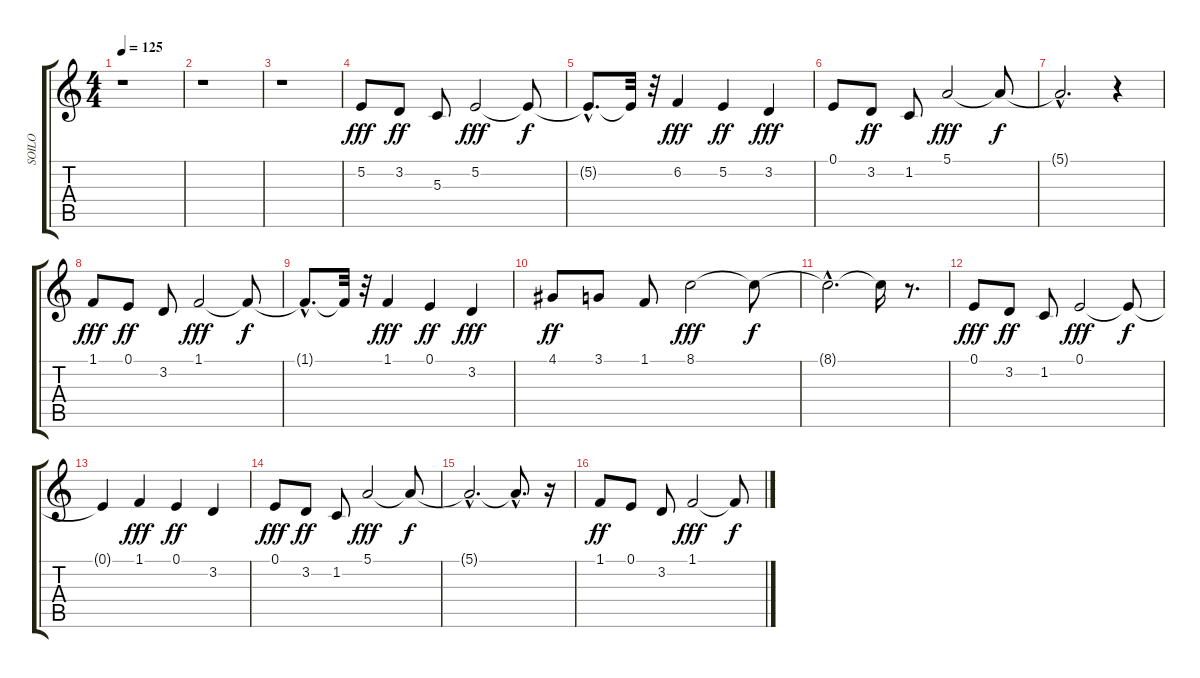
\track ("SOILO" "SOILO") {instrument lead8bassandlead}
\staff {score tabs}
\tuning (E4 B3 G3 D3 A2 E2) {hide}
\ts (4 4)
\tempo 125
\clef g2
\ks c
r.1{dy fff instrument lead8bassandlead} |
r.1 |
r.1 |
5.2.8 3.2.8{dy ff} 5.3.8 5.2.2{dy fff} 5.2{t}.8{dy f} |
5.2{hac t}.8{d} 5.2{t}.32 r.32 6.2.4{dy fff} 5.2.4{dy ff} 3.2.4{dy fff} |
0.1.8 3.2.8{dy ff} 1.2.8 5.1.2{dy fff} 5.1{t}.8{dy f} |
5.1{hac t}.2{d} r.4 |
1.1.8{dy fff} 0.1.8{dy ff} 3.2.8 1.1.2{dy fff} 1.1{t}.8{dy f} |
1.1{hac t}.8{d} 1.1{t}.32 r.32 1.1.4{dy fff} 0.1.4{dy ff} 3.2.4{dy fff} |
4.1.8{dy ff} 3.1.8 1.1.8 8.1.2{dy fff} 8.1{t}.8{dy f} |
8.1{hac t}.2{d} 8.1{t}.16 r.8{d} |
0.1.8{dy fff} 3.2.8{dy ff} 1.2.8 0.1.2{dy fff} 0.1{t}.8{dy f} |
0.1{t}.4 1.1.4{dy fff} 0.1.4{dy ff} 3.2.4 |
0.1.8{dy fff} 3.2.8{dy ff} 1.2.8 5.1.2{dy fff} 5.1{t}.8{dy f} |
5.1{hac t}.2{d} 5.1{hac t}.8{d} r.16 |
1.1.8{dy ff} 0.1.8 3.2.8 1.1.2{dy fff} 1.1{t}.8{dy f}
